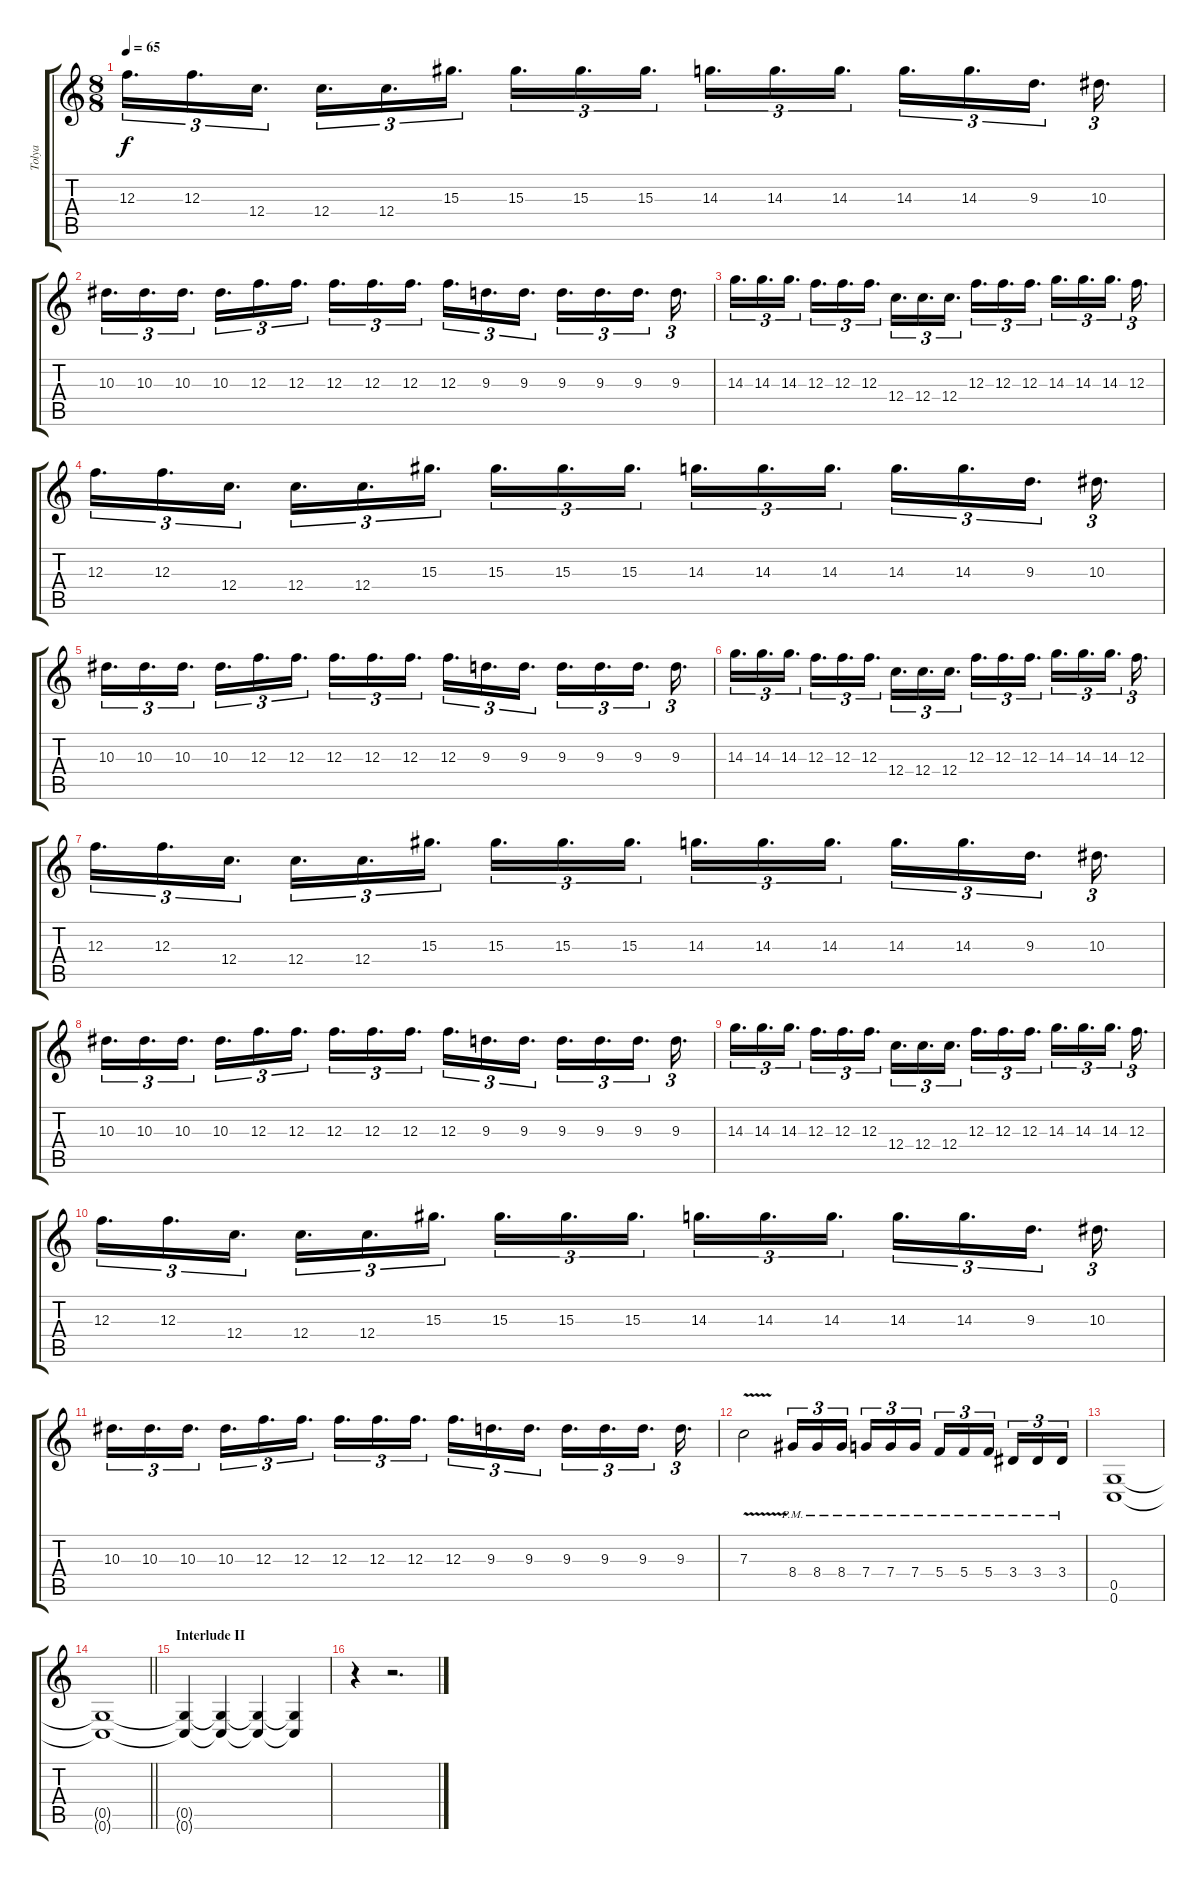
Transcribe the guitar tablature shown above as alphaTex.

\track ("Tolya" "Tolya") {instrument distortionguitar}
\staff {score tabs}
\tuning (D4 A3 F3 C3 G2 C2) {hide}
\ts (8 8)
\tempo 65
\clef g2
\ks c
12.3.16{d tu (3 2) dy f} 12.3.16{d tu (3 2)} 12.4.16{d tu (3 2)} 12.4.16{d tu (3 2)} 12.4.16{d tu (3 2)} 15.3.16{d tu (3 2)} 15.3.16{d tu (3 2)} 15.3.16{d tu (3 2)} 15.3.16{d tu (3 2)} 14.3.16{d tu (3 2)} 14.3.16{d tu (3 2)} 14.3.16{d tu (3 2)} 14.3.16{d tu (3 2)} 14.3.16{d tu (3 2)} 9.3.16{d tu (3 2)} 10.3.16{d tu (3 2)} |
10.3.16{d tu (3 2)} 10.3.16{d tu (3 2)} 10.3.16{d tu (3 2)} 10.3.16{d tu (3 2)} 12.3.16{d tu (3 2)} 12.3.16{d tu (3 2)} 12.3.16{d tu (3 2)} 12.3.16{d tu (3 2)} 12.3.16{d tu (3 2)} 12.3.16{d tu (3 2)} 9.3.16{d tu (3 2)} 9.3.16{d tu (3 2)} 9.3.16{d tu (3 2)} 9.3.16{d tu (3 2)} 9.3.16{d tu (3 2)} 9.3.16{d tu (3 2)} |
14.3.16{d tu (3 2)} 14.3.16{d tu (3 2)} 14.3.16{d tu (3 2)} 12.3.16{d tu (3 2)} 12.3.16{d tu (3 2)} 12.3.16{d tu (3 2)} 12.4.16{d tu (3 2)} 12.4.16{d tu (3 2)} 12.4.16{d tu (3 2)} 12.3.16{d tu (3 2)} 12.3.16{d tu (3 2)} 12.3.16{d tu (3 2)} 14.3.16{d tu (3 2)} 14.3.16{d tu (3 2)} 14.3.16{d tu (3 2)} 12.3.16{d tu (3 2)} |
12.3.16{d tu (3 2)} 12.3.16{d tu (3 2)} 12.4.16{d tu (3 2)} 12.4.16{d tu (3 2)} 12.4.16{d tu (3 2)} 15.3.16{d tu (3 2)} 15.3.16{d tu (3 2)} 15.3.16{d tu (3 2)} 15.3.16{d tu (3 2)} 14.3.16{d tu (3 2)} 14.3.16{d tu (3 2)} 14.3.16{d tu (3 2)} 14.3.16{d tu (3 2)} 14.3.16{d tu (3 2)} 9.3.16{d tu (3 2)} 10.3.16{d tu (3 2)} |
10.3.16{d tu (3 2)} 10.3.16{d tu (3 2)} 10.3.16{d tu (3 2)} 10.3.16{d tu (3 2)} 12.3.16{d tu (3 2)} 12.3.16{d tu (3 2)} 12.3.16{d tu (3 2)} 12.3.16{d tu (3 2)} 12.3.16{d tu (3 2)} 12.3.16{d tu (3 2)} 9.3.16{d tu (3 2)} 9.3.16{d tu (3 2)} 9.3.16{d tu (3 2)} 9.3.16{d tu (3 2)} 9.3.16{d tu (3 2)} 9.3.16{d tu (3 2)} |
14.3.16{d tu (3 2)} 14.3.16{d tu (3 2)} 14.3.16{d tu (3 2)} 12.3.16{d tu (3 2)} 12.3.16{d tu (3 2)} 12.3.16{d tu (3 2)} 12.4.16{d tu (3 2)} 12.4.16{d tu (3 2)} 12.4.16{d tu (3 2)} 12.3.16{d tu (3 2)} 12.3.16{d tu (3 2)} 12.3.16{d tu (3 2)} 14.3.16{d tu (3 2)} 14.3.16{d tu (3 2)} 14.3.16{d tu (3 2)} 12.3.16{d tu (3 2)} |
12.3.16{d tu (3 2)} 12.3.16{d tu (3 2)} 12.4.16{d tu (3 2)} 12.4.16{d tu (3 2)} 12.4.16{d tu (3 2)} 15.3.16{d tu (3 2)} 15.3.16{d tu (3 2)} 15.3.16{d tu (3 2)} 15.3.16{d tu (3 2)} 14.3.16{d tu (3 2)} 14.3.16{d tu (3 2)} 14.3.16{d tu (3 2)} 14.3.16{d tu (3 2)} 14.3.16{d tu (3 2)} 9.3.16{d tu (3 2)} 10.3.16{d tu (3 2)} |
10.3.16{d tu (3 2)} 10.3.16{d tu (3 2)} 10.3.16{d tu (3 2)} 10.3.16{d tu (3 2)} 12.3.16{d tu (3 2)} 12.3.16{d tu (3 2)} 12.3.16{d tu (3 2)} 12.3.16{d tu (3 2)} 12.3.16{d tu (3 2)} 12.3.16{d tu (3 2)} 9.3.16{d tu (3 2)} 9.3.16{d tu (3 2)} 9.3.16{d tu (3 2)} 9.3.16{d tu (3 2)} 9.3.16{d tu (3 2)} 9.3.16{d tu (3 2)} |
14.3.16{d tu (3 2)} 14.3.16{d tu (3 2)} 14.3.16{d tu (3 2)} 12.3.16{d tu (3 2)} 12.3.16{d tu (3 2)} 12.3.16{d tu (3 2)} 12.4.16{d tu (3 2)} 12.4.16{d tu (3 2)} 12.4.16{d tu (3 2)} 12.3.16{d tu (3 2)} 12.3.16{d tu (3 2)} 12.3.16{d tu (3 2)} 14.3.16{d tu (3 2)} 14.3.16{d tu (3 2)} 14.3.16{d tu (3 2)} 12.3.16{d tu (3 2)} |
12.3.16{d tu (3 2)} 12.3.16{d tu (3 2)} 12.4.16{d tu (3 2)} 12.4.16{d tu (3 2)} 12.4.16{d tu (3 2)} 15.3.16{d tu (3 2)} 15.3.16{d tu (3 2)} 15.3.16{d tu (3 2)} 15.3.16{d tu (3 2)} 14.3.16{d tu (3 2)} 14.3.16{d tu (3 2)} 14.3.16{d tu (3 2)} 14.3.16{d tu (3 2)} 14.3.16{d tu (3 2)} 9.3.16{d tu (3 2)} 10.3.16{d tu (3 2)} |
10.3.16{d tu (3 2)} 10.3.16{d tu (3 2)} 10.3.16{d tu (3 2)} 10.3.16{d tu (3 2)} 12.3.16{d tu (3 2)} 12.3.16{d tu (3 2)} 12.3.16{d tu (3 2)} 12.3.16{d tu (3 2)} 12.3.16{d tu (3 2)} 12.3.16{d tu (3 2)} 9.3.16{d tu (3 2)} 9.3.16{d tu (3 2)} 9.3.16{d tu (3 2)} 9.3.16{d tu (3 2)} 9.3.16{d tu (3 2)} 9.3.16{d tu (3 2)} |
7.3{v}.2 8.4{pm}.16{tu (3 2)} 8.4{pm}.16{tu (3 2)} 8.4{pm}.16{tu (3 2)} 7.4{pm}.16{tu (3 2)} 7.4{pm}.16{tu (3 2)} 7.4{pm}.16{tu (3 2)} 5.4{pm}.16{tu (3 2)} 5.4{pm}.16{tu (3 2)} 5.4{pm}.16{tu (3 2)} 3.4{pm}.16{tu (3 2)} 3.4{pm}.16{tu (3 2)} 3.4{pm}.16{tu (3 2)} |
(0.5 0.6).1 |
\barLineRight lightlight
(0.5{t} 0.6{t}).1 |
\section ("" "Interlude II")
(0.5{t} 0.6{t}).4 (0.5{t} 0.6{t}).4 (0.5{t} 0.6{t}).4 (0.5{t} 0.6{t}).4 |
r.4 r.2{d}
